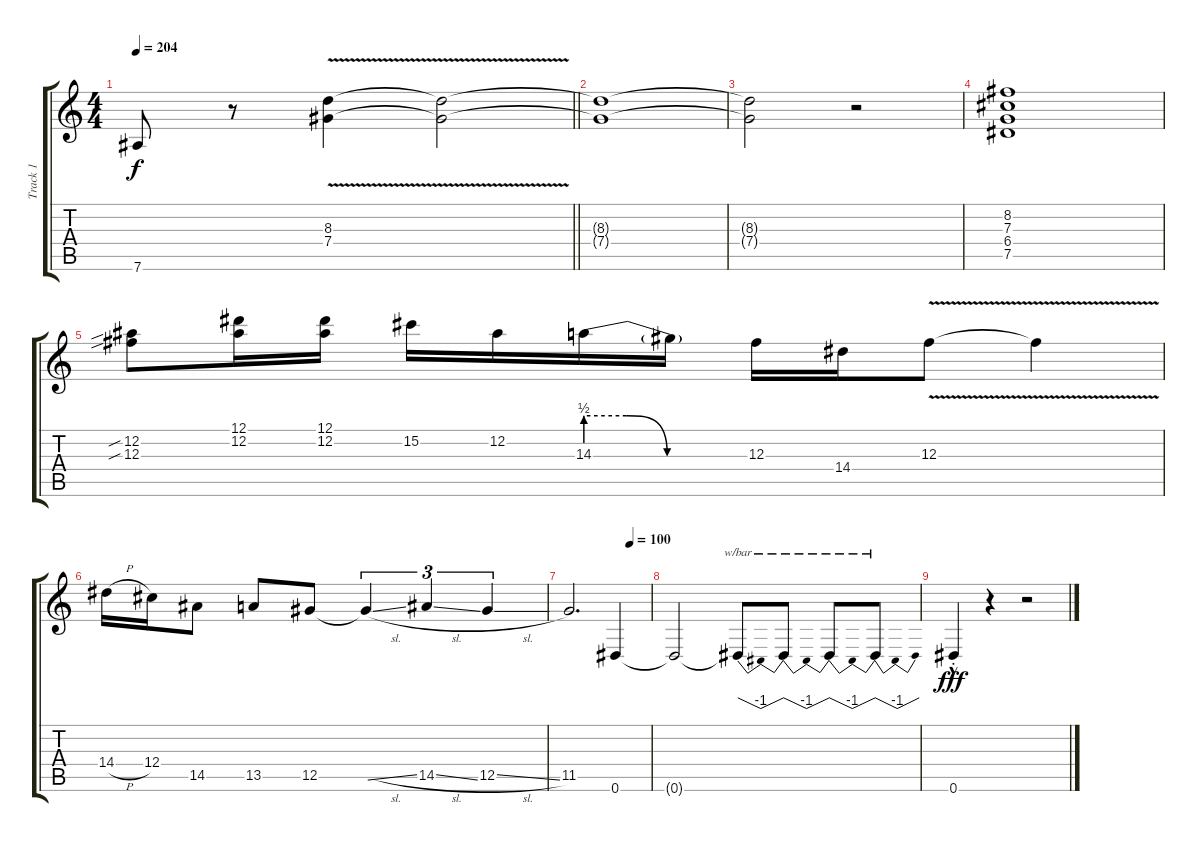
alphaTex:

\track ("Track 1" "Track 1") {instrument electricguitarjazz}
\staff {score tabs}
\tuning (Eb4 Bb3 Gb3 Db3 Ab2 Eb2) {hide}
\ts (4 4)
\tempo 204
\clef g2
\barLineRight lightlight
\ks c
7.6.8{dy f} r.8 (8.3{v} 7.4{v}).4 (8.3{t} 7.4{t}).2 |
(8.3{t} 7.4{t}).1 |
(8.3{t} 7.4{t}).2 r.2 |
(8.2 7.3 6.4 7.5).1 |
(12.2{sib} 12.3{sib}).8 (12.1 12.2).16 (12.1 12.2).16 15.2.16 12.2.16 14.3{be (custom 0 2 15 2 30 0 60 0)}.16 14.3{t}.16 12.3.16 14.4.16 12.3{v}.8 12.3{t}.4 |
14.4{h}.16 12.4.16 14.5.8 13.5.8 12.5.8 12.5{sl t}.4{tu (3 2)} 14.5{sl}.4{tu (3 2)} 12.5{sl}.4{tu (3 2)} |
\tempo (100 0.75)
11.5.2{d} 0.6.4 |
0.6{t}.2 0.6{t}.8{tbe (dip default 0 0 30 -4 60 0)} 0.6{t}.8{tbe (dip default 0 0 30 -4 60 0)} 0.6{t}.8{tbe (dip default 0 0 30 -4 60 0)} 0.6{t}.8{tbe (dip default 0 0 30 -4 60 0)} |
0.6{hac st}.4{dy fff} r.4 r.2
